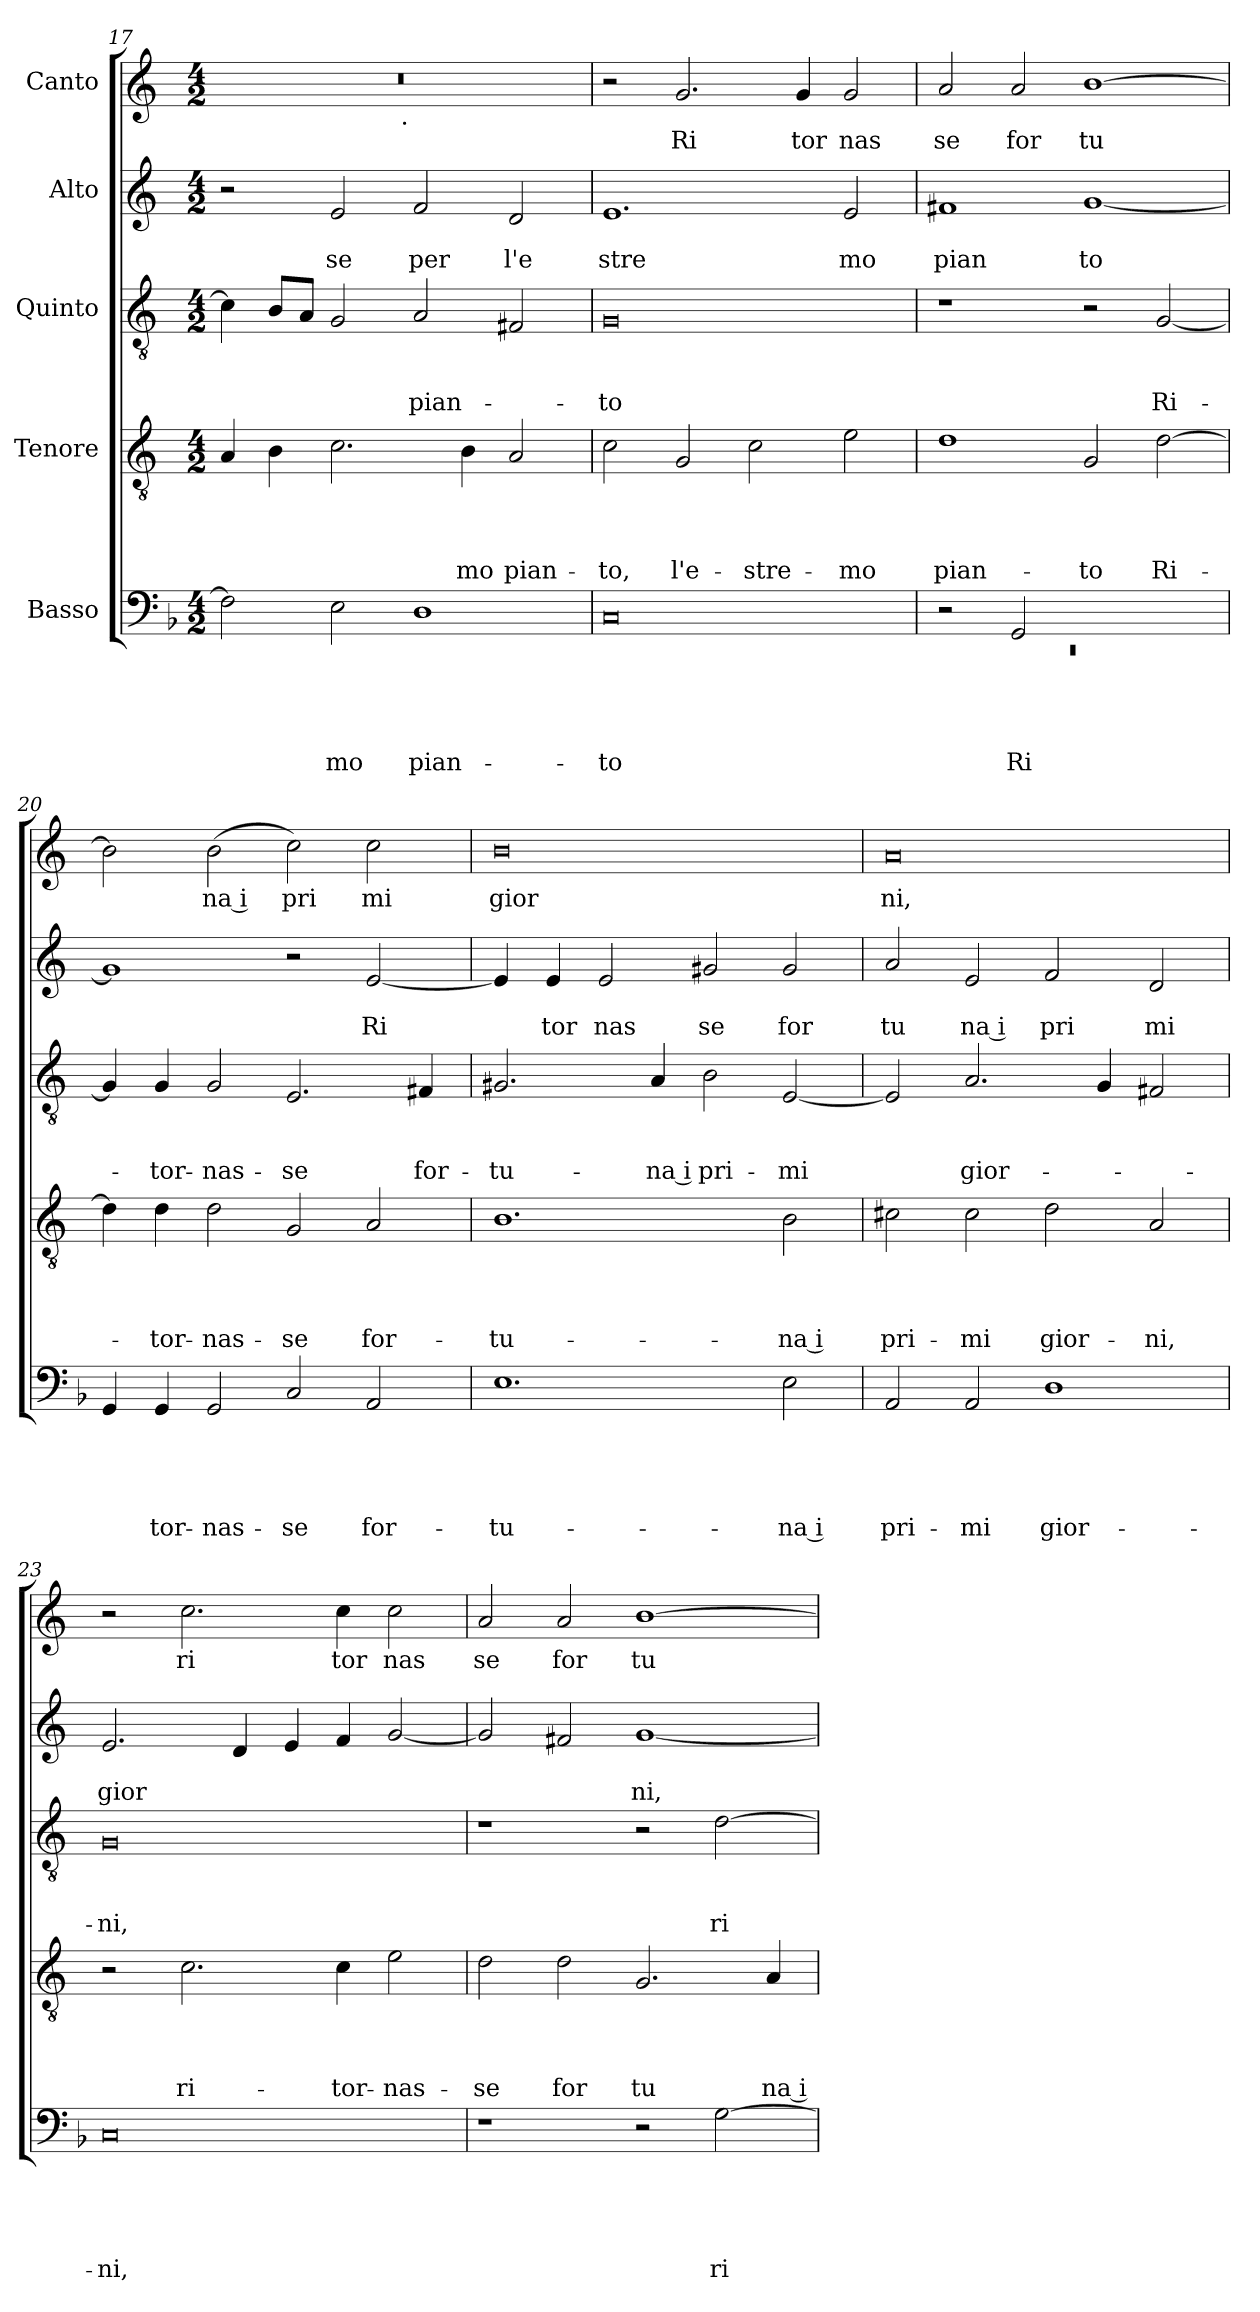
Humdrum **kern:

**kern	**text	**text	**text	**text	**text	**kern	**text	**text	**text	**text	**kern	**text	**text	**text	**kern	**text	**text	**kern	**text
*part5	*part5	*part5	*part5	*part5	*part5	*part4	*part4	*part4	*part4	*part4	*part3	*part3	*part3	*part3	*part2	*part2	*part2	*part1	*part1
*staff5	*staff5	*staff5	*staff5	*staff5	*staff5	*staff4	*staff4	*staff4	*staff4	*staff4	*staff3	*staff3	*staff3	*staff3	*staff2	*staff2	*staff2	*staff1	*staff1
*I"Basso	*	*	*	*	*	*I"Tenore	*	*	*	*	*I"Quinto	*	*	*	*I"Alto	*	*	*I"Canto	*
!!LO:LB:g=z
*clefF4	*	*	*	*	*	*clefGv2	*	*	*	*	*clefGv2	*	*	*	*clefG2	*	*	*clefG2	*
*	*	*	*	*	*	*ITrd-3c-5	*	*	*	*	*ITrd-3c-5	*	*	*	*ITrd-3c-5	*	*	*ITrd-3c-5	*
*k[b-]	*	*	*	*	*	*k[b-]	*	*	*	*	*k[b-]	*	*	*	*k[b-]	*	*	*k[b-]	*
*F:	*	*	*	*	*	*F:	*	*	*	*	*F:	*	*	*	*F:	*	*	*F:	*
*M4/2	*	*	*	*	*	*M4/2	*	*	*	*	*M4/2	*	*	*	*M4/2	*	*	*M4/2	*
=17	=17	=17	=17	=17	=17	=17	=17	=17	=17	=17	=17	=17	=17	=17	=17	=17	=17	=17	=17
*	*	*	*	*	*	*	*	*	*	*	*	*	*	*	*	*	*	*^	*
2F\]	.	.	.	.	.	4d/	.	.	.	.	4f\]	.	.	.	2r	.	.	0r	2ryy	.
.	.	.	.	.	.	4e\	.	.	.	.	8e/L	.	.	.	.	.	.	.	.	.
.	.	.	.	.	.	.	.	.	.	.	8d/J	.	.	.	.	.	.	.	.	.
!	!	!	!	!	!LO:LY:b	!	!	!	!	!	!	!	!	!	!	!	!LO:LY:b	!	!	!
2E\	.	.	.	.	mo	2.f\	.	.	.	.	2c/	.	.	.	2a/	.	se	.	4...ryy	.
!	!	!	!	!	!	!	!	!	!	!	!	!	!	!	!	!	!	!	!LO:TX:b:t=.	!
.	.	.	.	.	.	.	.	.	.	.	.	.	.	.	.	.	.	.	1ryy	.
!	!	!	!	!	!LO:LY:b	!	!	!	!	!	!	!	!	!LO:LY:b	!	!	!LO:LY:b	!	!	!
1D	.	.	.	.	pian-	.	.	.	.	.	2d/	.	.	pian-	2b-/	.	per	.	.	.
!	!	!	!	!	!	!	!	!	!	!LO:LY:b	!	!	!	!	!	!	!	!	!	!
.	.	.	.	.	.	4e\	.	.	.	mo	.	.	.	.	.	.	.	.	.	.
!	!	!	!	!	!	!	!	!	!	!LO:LY:b	!	!	!	!	!	!	!LO:LY:b	!	!	!
.	.	.	.	.	.	2d/	.	.	.	pian-	2Bn/	.	.	.	2g/	.	l'e	.	.	.
.	.	.	.	.	.	.	.	.	.	.	.	.	.	.	.	.	.	.	32ryy	.
=18	=18	=18	=18	=18	=18	=18	=18	=18	=18	=18	=18	=18	=18	=18	=18	=18	=18	=18	=18	=18
!	!	!	!	!	!LO:LY:b	!	!	!	!	!LO:LY:b	!	!	!	!LO:LY:b	!	!	!LO:LY:b	!	!	!
*	*	*	*	*	*	*	*	*	*	*	*	*	*	*	*	*	*	*v	*v	*
0C	.	.	.	.	-to	2f\	.	.	.	-to,	0c	.	.	-to	1.a	.	stre	2r	.
!	!	!	!	!	!	!	!	!	!	!LO:LY:b	!	!	!	!	!	!	!	!	!LO:LY:b
.	.	.	.	.	.	2c/	.	.	.	l'e-	.	.	.	.	.	.	.	2.cc/	Ri
!	!	!	!	!	!	!	!	!	!	!LO:LY:b	!	!	!	!	!	!	!	!	!
.	.	.	.	.	.	2f\	.	.	.	-stre-	.	.	.	.	.	.	.	.	.
!	!	!	!	!	!	!	!	!	!	!	!	!	!	!	!	!	!	!	!LO:LY:b
.	.	.	.	.	.	.	.	.	.	.	.	.	.	.	.	.	.	4cc/	tor
!	!	!	!	!	!	!	!	!	!	!LO:LY:b	!	!	!	!	!	!	!LO:LY:b	!	!LO:LY:b
.	.	.	.	.	.	2a\	.	.	.	-mo	.	.	.	.	2a/	.	mo	2cc/	nas
=19	=19	=19	=19	=19	=19	=19	=19	=19	=19	=19	=19	=19	=19	=19	=19	=19	=19	=19	=19
*^	*	*	*	*	*	*	*	*	*	*	*	*	*	*	*	*	*	*	*
!	!LO:N:vis=1	!	!	!	!	!	!	!	!	!	!LO:LY:b	!	!	!	!	!	!	!LO:LY:b	!	!LO:LY:b
*	*^	*	*	*	*	*	*	*	*	*	*	*	*	*	*	*	*	*	*	*
0ryy	0rEE	2r	.	.	.	.	.	1g	.	.	.	pian-	1r	.	.	.	1bn	.	pian	2dd/	se
!	!	!	!	!	!	!	!LO:LY:b	!	!	!	!	!	!	!	!	!	!	!	!	!	!LO:LY:b
.	.	2GG/	.	.	.	.	Ri-	.	.	.	.	.	.	.	.	.	.	.	.	2dd/	for
!	!	!	!	!	!	!	!	!	!	!	!	!LO:LY:b	!	!	!	!	!	!	!LO:LY:b	!	!LO:LY:b
.	.	1ryy	.	.	.	.	.	2c/	.	.	.	-to	2r	.	.	.	[<1cc	.	to	[>1ee	tu
!	!	!	!	!	!	!	!	!	!	!	!	!LO:LY:b	!	!	!	!LO:LY:b	!	!	!	!	!
.	.	.	.	.	.	.	.	[>2g\	.	.	.	Ri-	[<2c/	.	.	Ri-	.	.	.	.	.
*v	*v	*v	*	*	*	*	*	*	*	*	*	*	*	*	*	*	*	*	*	*	*
=20	=20	=20	=20	=20	=20	=20	=20	=20	=20	=20	=20	=20	=20	=20	=20	=20	=20	=20	=20
4GG/	.	.	.	.	.	4g\]	.	.	.	.	4c/]	.	.	.	1cc]	.	.	2ee\]	.
!	!	!	!	!	!LO:LY:b	!	!	!	!	!LO:LY:b	!	!	!	!LO:LY:b	!	!	!	!	!
4GG/	.	.	.	.	-tor-	4g\	.	.	.	-tor-	4c/	.	.	-tor-	.	.	.	.	.
!	!	!	!	!	!LO:LY:b	!	!	!	!	!LO:LY:b	!	!	!	!LO:LY:b	!	!	!	!	!LO:LY:b:rj
2GG/	.	.	.	.	-nas-	2g\	.	.	.	-nas-	2c/	.	.	-nas-	.	.	.	(<2ee\	na i
!	!	!	!	!	!LO:LY:b	!	!	!	!	!LO:LY:b	!	!	!	!LO:LY:b	!	!	!	!	!LO:LY:b
2C/	.	.	.	.	-se	2c/	.	.	.	-se	2.A/	.	.	-se	2r	.	.	2ff\)	pri
!	!	!	!	!	!LO:LY:b	!	!	!	!	!LO:LY:b	!	!	!	!	!	!	!LO:LY:b	!	!LO:LY:b
2AA/	.	.	.	.	for-	2d/	.	.	.	for-	.	.	.	.	[<2a/	.	Ri	2ff\	mi
!	!	!	!	!	!	!	!	!	!	!	!	!	!	!LO:LY:b	!	!	!	!	!
.	.	.	.	.	.	.	.	.	.	.	4Bn/	.	.	for-	.	.	.	.	.
=21	=21	=21	=21	=21	=21	=21	=21	=21	=21	=21	=21	=21	=21	=21	=21	=21	=21	=21	=21
!	!	!	!	!	!LO:LY:b	!	!	!	!	!LO:LY:b	!	!	!	!LO:LY:b	!	!	!	!	!LO:LY:b
1.E	.	.	.	.	-tu-	1.e	.	.	.	-tu-	2.c#X/	.	.	-tu-	4a/]	.	.	0ee	gior
!	!	!	!	!	!	!	!	!	!	!	!	!	!	!	!	!	!LO:LY:b	!	!
.	.	.	.	.	.	.	.	.	.	.	.	.	.	.	4a/	.	tor	.	.
!	!	!	!	!	!	!	!	!	!	!	!	!	!	!	!	!	!LO:LY:b	!	!
.	.	.	.	.	.	.	.	.	.	.	.	.	.	.	2a/	.	nas	.	.
!	!	!	!	!	!	!	!	!	!	!	!	!	!	!LO:LY:b:rj	!	!	!	!	!
.	.	.	.	.	.	.	.	.	.	.	4d/	.	.	-na i	.	.	.	.	.
!	!	!	!	!	!	!	!	!	!	!	!	!	!	!LO:LY:b	!	!	!LO:LY:b	!	!
.	.	.	.	.	.	.	.	.	.	.	2e\	.	.	pri-	2cc#X/	.	se	.	.
!	!	!	!	!	!LO:LY:b:rj	!	!	!	!	!LO:LY:b:rj	!	!	!	!LO:LY:b	!	!	!LO:LY:b	!	!
2E\	.	.	.	.	-na i	2e\	.	.	.	-na i	[<2A/	.	.	-mi	2cc#/	.	for	.	.
=22	=22	=22	=22	=22	=22	=22	=22	=22	=22	=22	=22	=22	=22	=22	=22	=22	=22	=22	=22
!	!	!	!	!	!LO:LY:b	!	!	!	!	!LO:LY:b	!	!	!	!	!	!	!LO:LY:b	!	!LO:LY:b
2AA/	.	.	.	.	pri-	2f#X\	.	.	.	pri-	2A/]	.	.	.	2dd/	.	tu	0dd	ni,
!	!	!	!	!	!LO:LY:b	!	!	!	!	!LO:LY:b	!	!	!	!LO:LY:b	!	!	!LO:LY:b:rj	!	!
2AA/	.	.	.	.	-mi	2f#\	.	.	.	-mi	2.d/	.	.	gior-	2a/	.	na i	.	.
!	!	!	!	!	!LO:LY:b	!	!	!	!	!LO:LY:b	!	!	!	!	!	!	!LO:LY:b	!	!
1D	.	.	.	.	gior-	2g\	.	.	.	gior-	.	.	.	.	2b-/	.	pri	.	.
.	.	.	.	.	.	.	.	.	.	.	4c/	.	.	.	.	.	.	.	.
!	!	!	!	!	!	!	!	!	!	!LO:LY:b	!	!	!	!	!	!	!LO:LY:b	!	!
.	.	.	.	.	.	2d/	.	.	.	-ni,	2Bn/	.	.	.	2g/	.	mi	.	.
=23	=23	=23	=23	=23	=23	=23	=23	=23	=23	=23	=23	=23	=23	=23	=23	=23	=23	=23	=23
!	!	!	!	!	!LO:LY:b	!	!	!	!	!	!	!	!	!LO:LY:b	!	!	!LO:LY:b	!	!
0C	.	.	.	.	-ni,	2r	.	.	.	.	0c	.	.	-ni,	2.a/	.	gior	2r	.
!	!	!	!	!	!	!	!	!	!	!LO:LY:b	!	!	!	!	!	!	!	!	!LO:LY:b
.	.	.	.	.	.	2.f\	.	.	.	ri-	.	.	.	.	.	.	.	2.ff\	ri
.	.	.	.	.	.	.	.	.	.	.	.	.	.	.	4g/	.	.	.	.
.	.	.	.	.	.	.	.	.	.	.	.	.	.	.	4a/	.	.	.	.
!	!	!	!	!	!	!	!	!	!	!LO:LY:b	!	!	!	!	!	!	!	!	!LO:LY:b
.	.	.	.	.	.	4f\	.	.	.	-tor-	.	.	.	.	4b-/	.	.	4ff\	tor
!	!	!	!	!	!	!	!	!	!	!LO:LY:b	!	!	!	!	!	!	!	!	!LO:LY:b
.	.	.	.	.	.	2a\	.	.	.	-nas-	.	.	.	.	[>2cc/	.	.	2ff\	nas
!!LO:PB:g=z
=24	=24	=24	=24	=24	=24	=24	=24	=24	=24	=24	=24	=24	=24	=24	=24	=24	=24	=24	=24
!	!	!	!	!	!	!	!	!	!	!LO:LY:b	!	!	!	!	!	!	!	!	!LO:LY:b
1r	.	.	.	.	.	2g\	.	.	.	-se	1r	.	.	.	2cc/]	.	.	2dd/	se
!	!	!	!	!	!	!	!	!	!	!LO:LY:b	!	!	!	!	!	!	!	!	!LO:LY:b
.	.	.	.	.	.	2g\	.	.	.	for	.	.	.	.	2bn/	.	.	2dd/	for
!	!	!	!	!	!	!	!	!	!	!LO:LY:b	!	!	!	!	!	!	!LO:LY:b	!	!LO:LY:b
2r	.	.	.	.	.	2.c/	.	.	.	tu	2r	.	.	.	[<1cc	.	ni,	[>1ee	tu
!	!	!	!	!	!LO:LY:b	!	!	!	!	!	!	!	!	!LO:LY:b	!	!	!	!	!
[>2G\	.	.	.	.	ri-	.	.	.	.	.	[>2g\	.	.	ri-	.	.	.	.	.
!	!	!	!	!	!	!	!	!	!	!LO:LY:b:rj	!	!	!	!	!	!	!	!	!
.	.	.	.	.	.	4d/	.	.	.	na i	.	.	.	.	.	.	.	.	.
=	=	=	=	=	=	=	=	=	=	=	=	=	=	=	=	=	=	=	=
*-	*-	*-	*-	*-	*-	*-	*-	*-	*-	*-	*-	*-	*-	*-	*-	*-	*-	*-	*-
